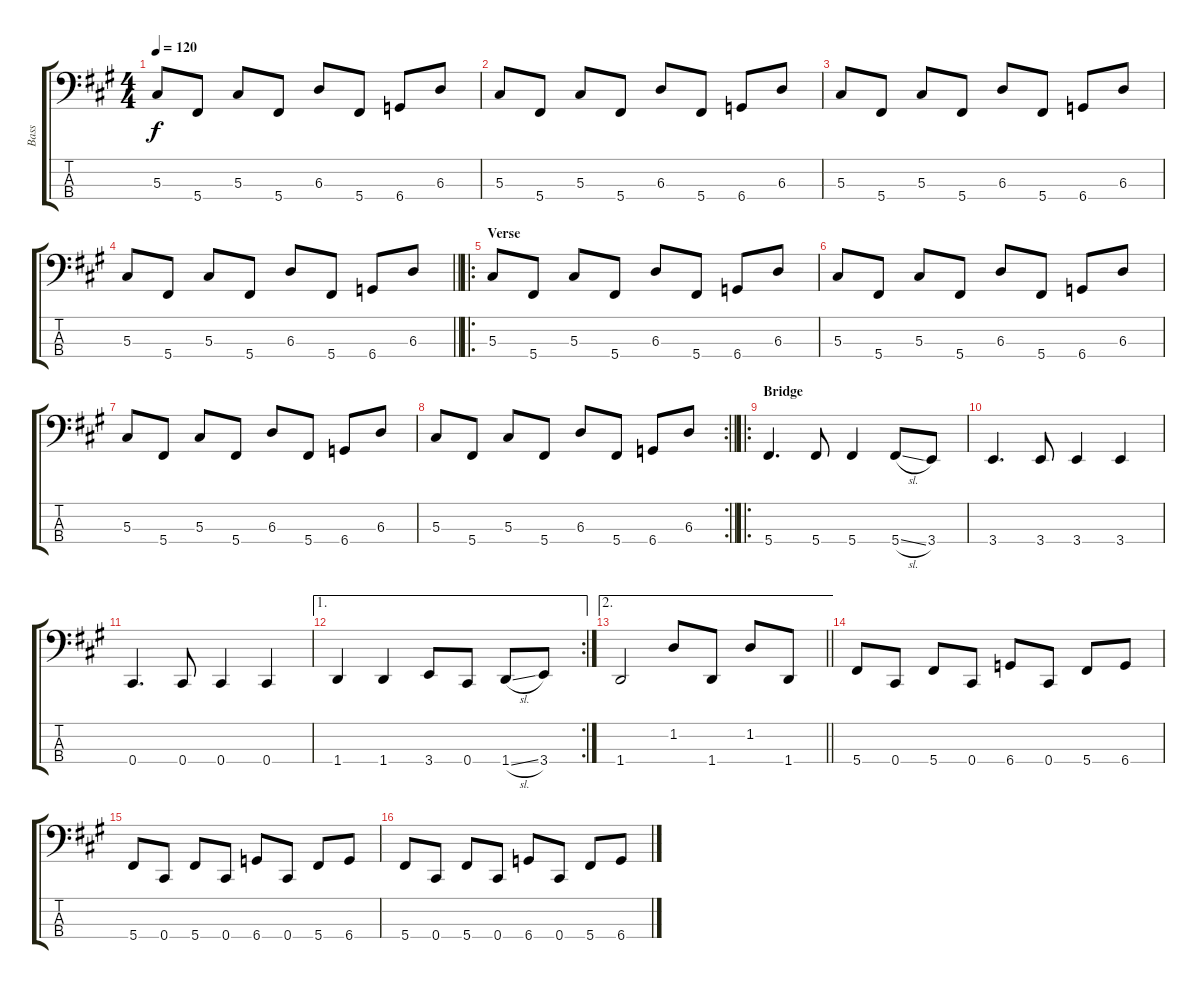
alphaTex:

\track ("Bass" "Bass") {instrument electricbasspick}
\staff {score tabs}
\tuning (Gb2 Db2 Ab1 Db1) {hide}
\ts (4 4)
\section ("" "")
\tempo 120
\clef f4
\ks f#minor
5.3.8{dy f} 5.4.8 5.3.8 5.4.8 6.3.8 5.4.8 6.4.8 6.3.8 |
5.3.8 5.4.8 5.3.8 5.4.8 6.3.8 5.4.8 6.4.8 6.3.8 |
5.3.8 5.4.8 5.3.8 5.4.8 6.3.8 5.4.8 6.4.8 6.3.8 |
\barLineRight lightlight
5.3.8 5.4.8 5.3.8 5.4.8 6.3.8 5.4.8 6.4.8 6.3.8 |
\ro
\section ("" "Verse")
5.3.8 5.4.8 5.3.8 5.4.8 6.3.8 5.4.8 6.4.8 6.3.8 |
5.3.8 5.4.8 5.3.8 5.4.8 6.3.8 5.4.8 6.4.8 6.3.8 |
5.3.8 5.4.8 5.3.8 5.4.8 6.3.8 5.4.8 6.4.8 6.3.8 |
\rc 2
\barLineRight lightlight
5.3.8 5.4.8 5.3.8 5.4.8 6.3.8 5.4.8 6.4.8 6.3.8 |
\ro
\section ("" "Bridge")
5.4.4{d} 5.4.8 5.4.4 5.4{sl}.8 3.4.8 |
3.4.4{d} 3.4.8 3.4.4 3.4.4 |
0.4.4{d} 0.4.8 0.4.4 0.4.4 |
\ae 1
\rc 2
1.4.4 1.4.4 3.4.8 0.4.8 1.4{sl}.8 3.4.8 |
\ae 2
\barLineRight lightlight
1.4.2 1.2.8 1.4.8 1.2.8 1.4.8 |
\section ("" "")
5.4.8 0.4.8 5.4.8 0.4.8 6.4.8 0.4.8 5.4.8 6.4.8 |
5.4.8 0.4.8 5.4.8 0.4.8 6.4.8 0.4.8 5.4.8 6.4.8 |
5.4.8 0.4.8 5.4.8 0.4.8 6.4.8 0.4.8 5.4.8 6.4.8
